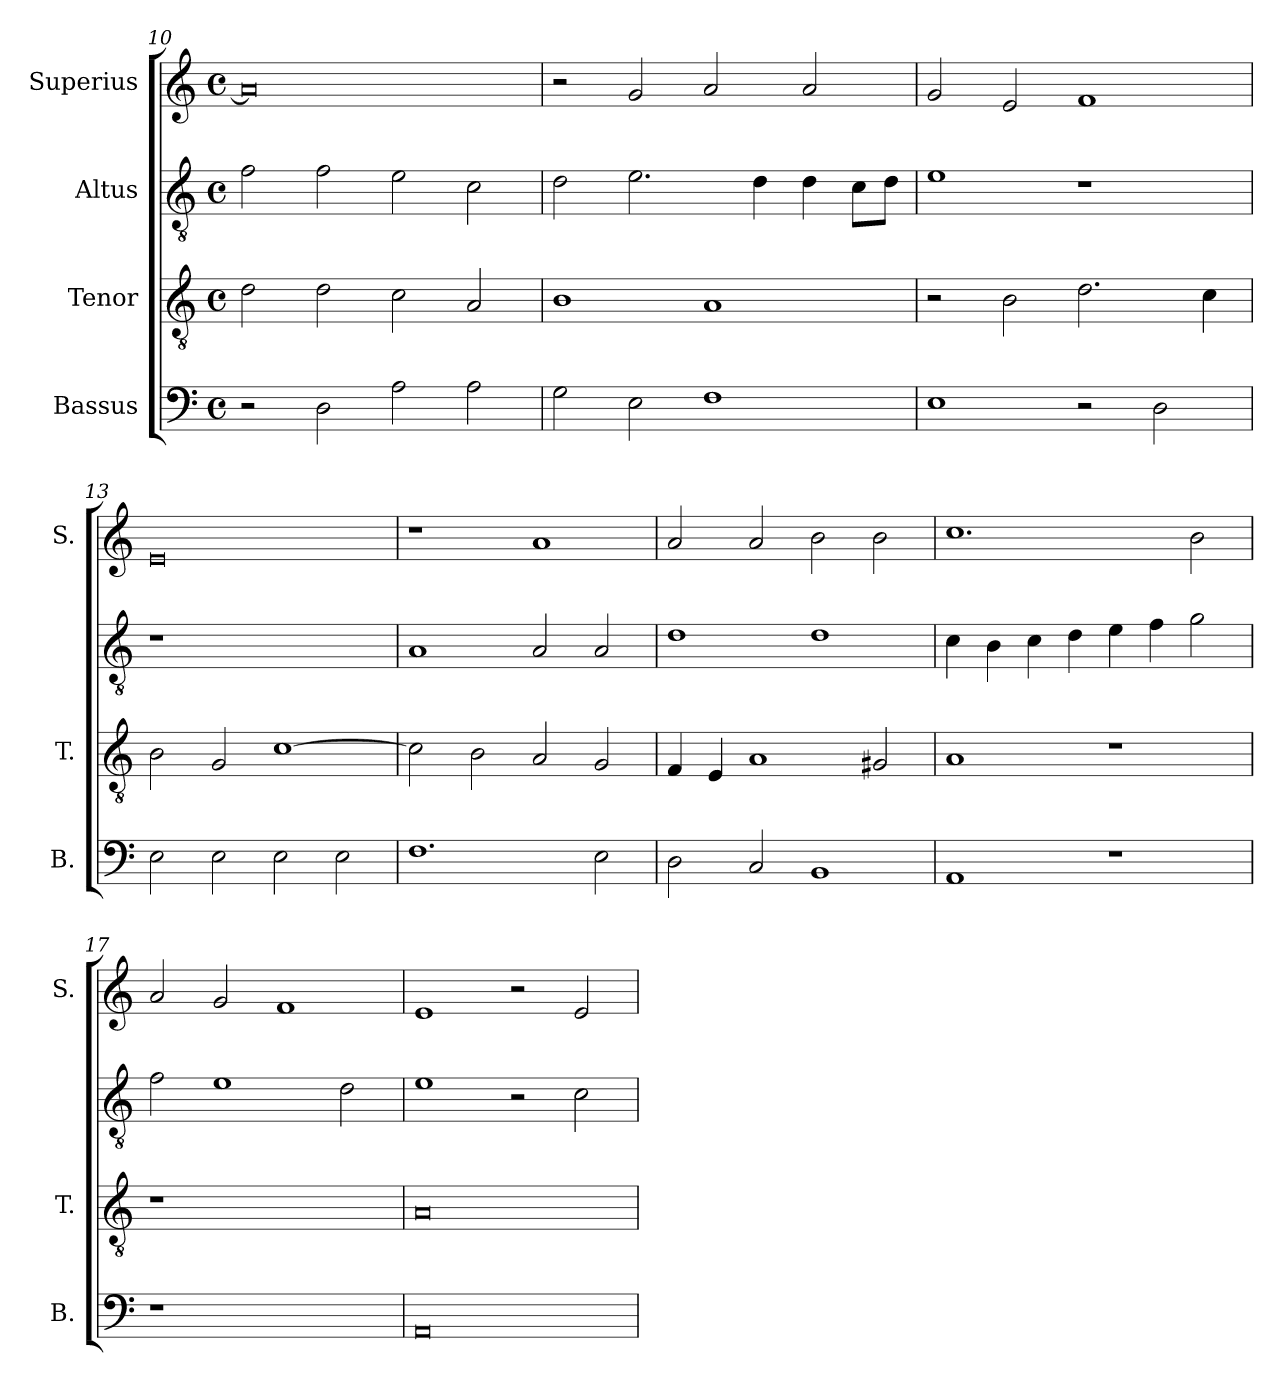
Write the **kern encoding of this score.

**kern	**kern	**kern	**kern
*part4	*part3	*part2	*part1
*staff4	*staff3	*staff2	*staff1
*I"Bassus	*I"Tenor	*I"Altus	*I"Superius
*I'B.	*I'T.	*	*I'S.
*clefF4	*clefGv2	*clefGv2	*clefG2
*	*ITrd7c12	*ITrd7c12	*
*k[]	*k[]	*k[]	*k[]
*C:	*C:	*C:	*C:
*M4/4	*M4/4	*M4/4	*M4/4
*met(c)	*met(c)	*met(c)	*met(c)
=10	=10	=10	=10
2r	2Di\	2Fi\	0ai]
2Di\	2Di\	2Fi\	.
2Ai\	2Ci\	2Ei\	.
2Ai\	2AAi/	2Ci\	.
!!LO:LB:g=z
=11	=11	=11	=11
2Gi\	1BBi	2Di\	2r
2Ei\	.	2.Ei\	2gi/
1Fi	1AAi	.	2ai/
.	.	4Di\	.
.	.	4Di\	2ai/
.	.	8Ci\L	.
.	.	8Di\J	.
=12	=12	=12	=12
1Ei	2r	1Ei	2gi/
.	2BBi\	.	2ei/
2r	2.Di\	1r	1fi
2Di\	.	.	.
.	4Ci\	.	.
=13	=13	=13	=13
!	!	!LO:N:vis=1	!
2Ei\	2BBi\	1r	0ei
2Ei\	2GGi/	.	.
2Ei\	[>1Ci	1ryy	.
2Ei\	.	.	.
=14	=14	=14	=14
1.Fi	2Ci\]	1AAi	1r
.	2BBi\	.	.
.	2AAi/	2AAi/	1ai
2Ei\	2GGi/	2AAi/	.
=15	=15	=15	=15
2Di\	4FFi/	1Di	2ai/
.	4EEi/	.	.
2Ci/	1AAi	.	2ai/
1BBi	.	1Di	2bi\
.	2GG#Xi/	.	2bi\
!!LO:PB:g=z
=16	=16	=16	=16
1AAi	1AAi	4Ci\	1.cci
.	.	4BBi\	.
.	.	4Ci\	.
.	.	4Di\	.
1r	1r	4Ei\	.
.	.	4Fi\	.
.	.	2Gi\	2bi\
=17	=17	=17	=17
!LO:N:vis=1	!LO:N:vis=1	!	!
1r	1r	2Fi\	2ai/
.	.	1Ei	2gi/
1ryy	1ryy	.	1fi
.	.	2Di\	.
=18	=18	=18	=18
0AAi	0AAi	1Ei	1ei
.	.	2r	2r
.	.	2Ci\	2ei/
=	=	=	=
*-	*-	*-	*-
